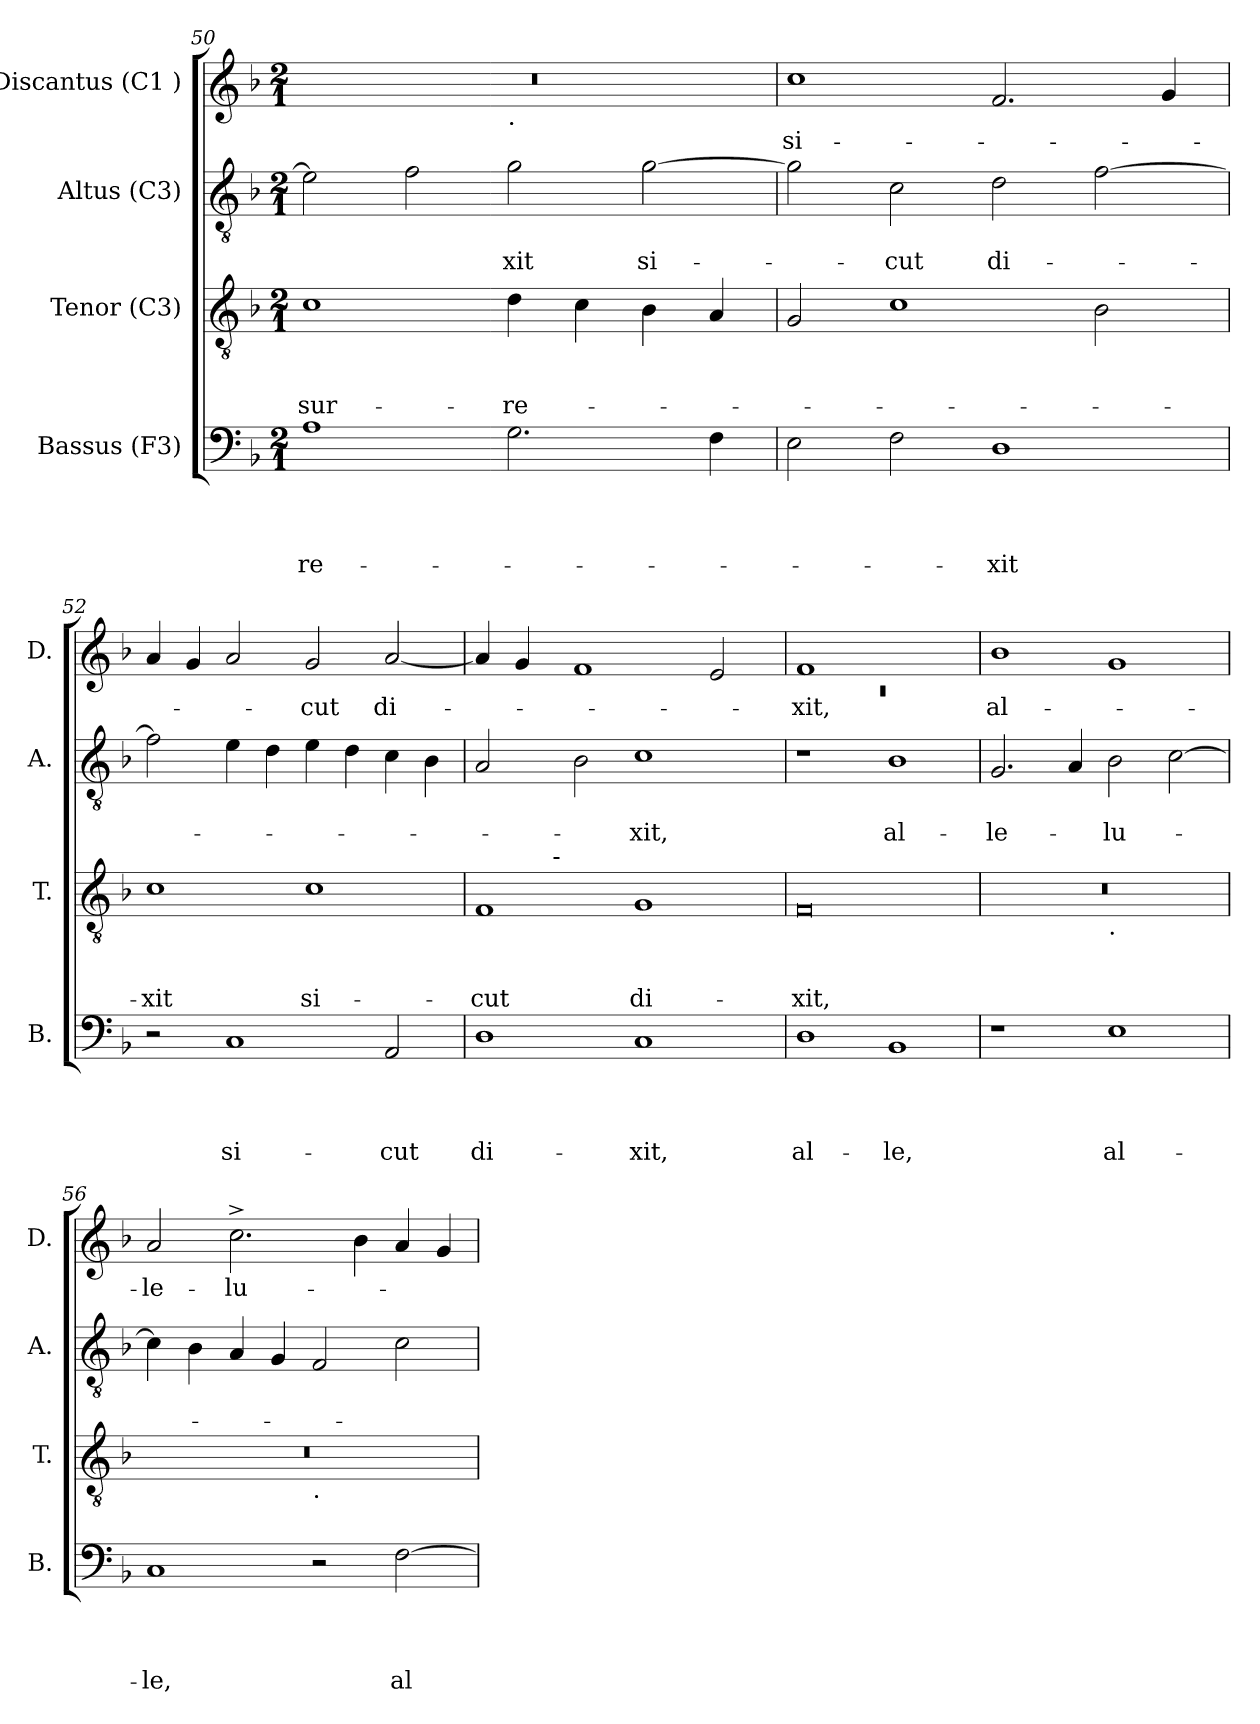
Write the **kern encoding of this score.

**kern	**text	**text	**text	**text	**kern	**text	**text	**text	**kern	**text	**text	**kern	**text
*part4	*part4	*part4	*part4	*part4	*part3	*part3	*part3	*part3	*part2	*part2	*part2	*part1	*part1
*staff4	*staff4	*staff4	*staff4	*staff4	*staff3	*staff3	*staff3	*staff3	*staff2	*staff2	*staff2	*staff1	*staff1
*I"Bassus (F3)	*	*	*	*	*I"Tenor (C3)	*	*	*	*I"Altus (C3)	*	*	*I"Discantus (C1 )	*
*I'B.	*	*	*	*	*I'T.	*	*	*	*I'A.	*	*	*I'D.	*
*clefF4	*	*	*	*	*clefGv2	*	*	*	*clefGv2	*	*	*clefG2	*
*k[b-]	*	*	*	*	*k[b-]	*	*	*	*k[b-]	*	*	*k[b-]	*
*F:	*	*	*	*	*F:	*	*	*	*F:	*	*	*F:	*
*M2/1	*	*	*	*	*M2/1	*	*	*	*M2/1	*	*	*M2/1	*
=50	=50	=50	=50	=50	=50	=50	=50	=50	=50	=50	=50	=50	=50
!	!	!	!	!LO:LY:b	!	!	!	!LO:LY:b	!	!	!	!	!
*	*	*	*	*	*	*	*	*	*	*	*	*^	*
1A	.	.	.	-re-	1c	.	.	-sur-	2e\]	.	.	0r	1ryy	.
.	.	.	.	.	.	.	.	.	2f\	.	.	.	.	.
!	!	!	!	!	!	!	!	!	!	!	!	!	!LO:TX:b:t=.	!
!	!	!	!	!	!	!	!	!LO:LY:b	!	!	!LO:LY:b	!	!	!
2.G\	.	.	.	.	4d\	.	.	-re-	2g\	.	-xit	.	1ryy	.
.	.	.	.	.	4c\	.	.	.	.	.	.	.	.	.
!	!	!	!	!	!	!	!	!	!	!	!LO:LY:b	!	!	!
.	.	.	.	.	4B-\	.	.	.	[>2g\	.	si-	.	.	.
4F\	.	.	.	.	4A/	.	.	.	.	.	.	.	.	.
=51	=51	=51	=51	=51	=51	=51	=51	=51	=51	=51	=51	=51	=51	=51
!	!	!	!	!	!	!	!	!	!	!	!	!	!	!LO:LY:b
*	*	*	*	*	*	*	*	*	*	*	*	*v	*v	*
2E\	.	.	.	.	2G/	.	.	.	2g\]	.	.	1cc	si-
!	!	!	!	!	!	!	!	!	!	!	!LO:LY:b	!	!
2F\	.	.	.	.	1c	.	.	.	2c\	.	-cut	.	.
!	!	!	!	!LO:LY:b	!	!	!	!	!	!	!LO:LY:b	!	!
1D	.	.	.	-xit	.	.	.	.	2d\	.	di-	2.f/	.
.	.	.	.	.	2B-\	.	.	.	[>2f\	.	.	.	.
.	.	.	.	.	.	.	.	.	.	.	.	4g/	.
=52	=52	=52	=52	=52	=52	=52	=52	=52	=52	=52	=52	=52	=52
!	!	!	!	!	!	!	!	!LO:LY:b	!	!	!	!	!
2r	.	.	.	.	1c	.	.	-xit	2f\]	.	.	4a/	.
.	.	.	.	.	.	.	.	.	.	.	.	4g/	.
!	!	!	!	!LO:LY:b	!	!	!	!	!	!	!	!	!
1C	.	.	.	si-	.	.	.	.	4e\	.	.	2a/	.
.	.	.	.	.	.	.	.	.	4d\	.	.	.	.
!	!	!	!	!	!	!	!	!LO:LY:b	!	!	!	!	!LO:LY:b
.	.	.	.	.	1c	.	.	si-	4e\	.	.	2g/	-cut
.	.	.	.	.	.	.	.	.	4d\	.	.	.	.
!	!	!	!	!LO:LY:b	!	!	!	!	!	!	!	!	!LO:LY:b
2AA/	.	.	.	-cut	.	.	.	.	4c\	.	.	[<2a/	di-
.	.	.	.	.	.	.	.	.	4B-\	.	.	.	.
!!LO:LB:g=z
=53	=53	=53	=53	=53	=53	=53	=53	=53	=53	=53	=53	=53	=53
!	!	!	!	!LO:LY:b	!	!	!	!LO:LY:b	!	!	!	!	!
*	*	*	*	*	*^	*	*	*	*	*	*	*	*
1D	.	.	.	di-	1F	4ryy	.	.	-cut	2A/	.	.	4a/]	.
.	.	.	.	.	.	8ryy	.	.	.	.	.	.	4g/	.
.	.	.	.	.	.	32ryy	.	.	.	.	.	.	.	.
!	!	!	!	!	!	!LO:TX:a:t=-	!	!	!	!	!	!	!	!
.	.	.	.	.	.	1ryy	.	.	.	.	.	.	.	.
.	.	.	.	.	.	.	.	.	.	2B-\	.	.	1f	.
!	!	!	!	!LO:LY:b	!	!	!	!	!LO:LY:b	!	!	!LO:LY:b	!	!
1C	.	.	.	-xit,	1G	.	.	.	di-	1c	.	-xit,	.	.
.	.	.	.	.	.	2ryy	.	.	.	.	.	.	.	.
.	.	.	.	.	.	.	.	.	.	.	.	.	2e/	.
.	.	.	.	.	.	16.ryy	.	.	.	.	.	.	.	.
=54	=54	=54	=54	=54	=54	=54	=54	=54	=54	=54	=54	=54	=54	=54
*	*	*	*	*	*	*	*	*	*	*	*	*	*^	*
!	!	!	!	!LO:LY:b	!	!	!	!	!LO:LY:b	!	!	!	!	!LO:N:vis=1	!LO:LY:b
*	*	*	*	*	*v	*v	*	*	*	*	*	*	*	*	*
1D	.	.	.	al-	0F	.	.	-xit,	1r	.	.	1f	0rc	-xit,
!	!	!	!	!LO:LY:b	!	!	!	!	!	!	!LO:LY:b	!	!	!
1BB-	.	.	.	-le,	.	.	.	.	1B-	.	al-	1ryy	.	.
*	*	*	*	*	*	*	*	*	*	*	*	*v	*v	*
=55	=55	=55	=55	=55	=55	=55	=55	=55	=55	=55	=55	=55	=55
!	!	!	!	!	!	!	!	!	!	!	!LO:LY:b	!	!LO:LY:b
*	*	*	*	*	*^	*	*	*	*	*	*	*	*
1r	.	.	.	.	0r	1ryy	.	.	.	2.G/	.	-le-	1b-	al-
.	.	.	.	.	.	.	.	.	.	4A/	.	.	.	.
!	!	!	!	!	!	!LO:TX:b:t=.	!	!	!	!	!	!	!	!
!	!	!	!	!LO:LY:b	!	!	!	!	!	!	!	!LO:LY:b	!	!
1E	.	.	.	al-	.	1ryy	.	.	.	2B-\	.	-lu-	1g	.
.	.	.	.	.	.	.	.	.	.	[>2c\	.	.	.	.
=56	=56	=56	=56	=56	=56	=56	=56	=56	=56	=56	=56	=56	=56	=56
!	!	!	!	!LO:LY:b	!	!	!	!	!	!	!	!	!	!LO:LY:b
1C	.	.	.	-le,	0r	1ryy	.	.	.	4c\]	.	.	2a/	-le-
.	.	.	.	.	.	.	.	.	.	4B-\	.	.	.	.
!	!	!	!	!	!	!	!	!	!	!	!	!	!	!LO:LY:b
.	.	.	.	.	.	.	.	.	.	4A/	.	.	2.cc^>\	-lu-
.	.	.	.	.	.	.	.	.	.	4G/	.	.	.	.
!	!	!	!	!	!	!LO:TX:b:t=.	!	!	!	!	!	!	!	!
2r	.	.	.	.	.	1ryy	.	.	.	2F/	.	.	.	.
.	.	.	.	.	.	.	.	.	.	.	.	.	4b-\	.
!	!	!	!	!LO:LY:b	!	!	!	!	!	!	!	!	!	!
[<2F\	.	.	.	al-	.	.	.	.	.	2c\	.	.	4a/	.
.	.	.	.	.	.	.	.	.	.	.	.	.	4g/	.
*	*	*	*	*	*v	*v	*	*	*	*	*	*	*	*
=	=	=	=	=	=	=	=	=	=	=	=	=	=
*-	*-	*-	*-	*-	*-	*-	*-	*-	*-	*-	*-	*-	*-
